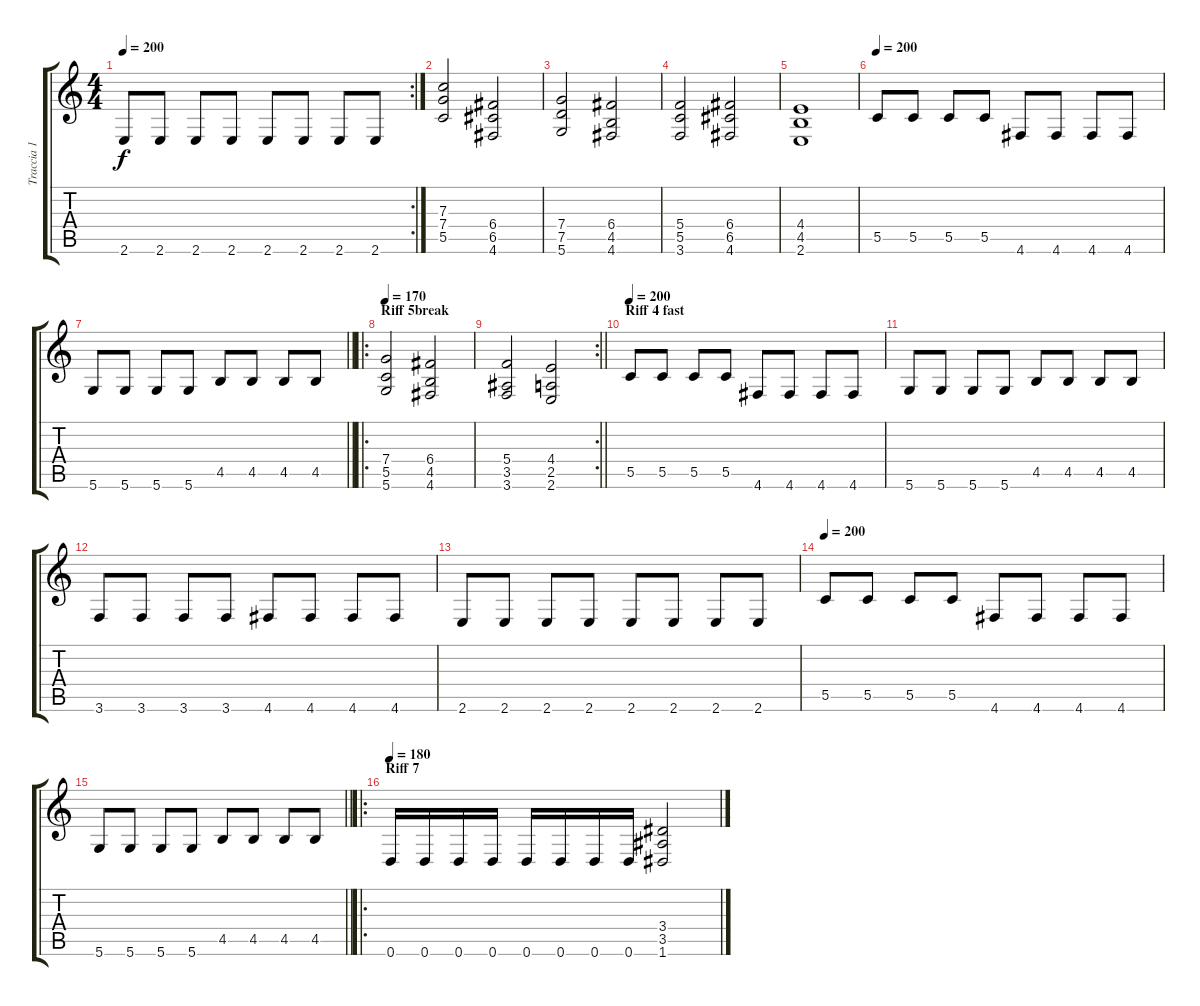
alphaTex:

\track ("Traccia 1" "Traccia 1") {instrument distortionguitar}
\staff {score tabs}
\tuning (D4 A3 F3 C3 G2 D2) {hide}
\rc 2
\ts (4 4)
\tempo 200
\clef g2
\ks c
2.6.8{dy f} 2.6.8 2.6.8 2.6.8 2.6.8 2.6.8 2.6.8 2.6.8 |
(7.3 7.4 5.5).2 (6.4 6.5 4.6).2 |
(7.4 7.5 5.6).2 (6.4 4.5 4.6).2 |
(5.4 5.5 3.6).2 (6.4 6.5 4.6).2 |
(4.4 4.5 2.6).1 |
\tempo 200
5.5.8 5.5.8 5.5.8 5.5.8 4.6.8 4.6.8 4.6.8 4.6.8 |
\barLineRight lightlight
5.6.8 5.6.8 5.6.8 5.6.8 4.5.8 4.5.8 4.5.8 4.5.8 |
\ro
\section ("" "Riff 5break")
\tempo 170
(7.4 5.5 5.6).2 (6.4 4.5 4.6).2 |
\rc 2
\barLineRight lightlight
(5.4 3.5 3.6).2 (4.4 2.5 2.6).2 |
\section ("" "Riff 4 fast")
\tempo 200
5.5.8 5.5.8 5.5.8 5.5.8 4.6.8 4.6.8 4.6.8 4.6.8 |
5.6.8 5.6.8 5.6.8 5.6.8 4.5.8 4.5.8 4.5.8 4.5.8 |
3.6.8 3.6.8 3.6.8 3.6.8 4.6.8 4.6.8 4.6.8 4.6.8 |
2.6.8 2.6.8 2.6.8 2.6.8 2.6.8 2.6.8 2.6.8 2.6.8 |
\tempo 200
5.5.8 5.5.8 5.5.8 5.5.8 4.6.8 4.6.8 4.6.8 4.6.8 |
\barLineRight lightlight
5.6.8 5.6.8 5.6.8 5.6.8 4.5.8 4.5.8 4.5.8 4.5.8 |
\ro
\section ("" "Riff 7")
\tempo 180
0.6.16 0.6.16 0.6.16 0.6.16 0.6.16 0.6.16 0.6.16 0.6.16 (3.4 3.5 1.6).2
